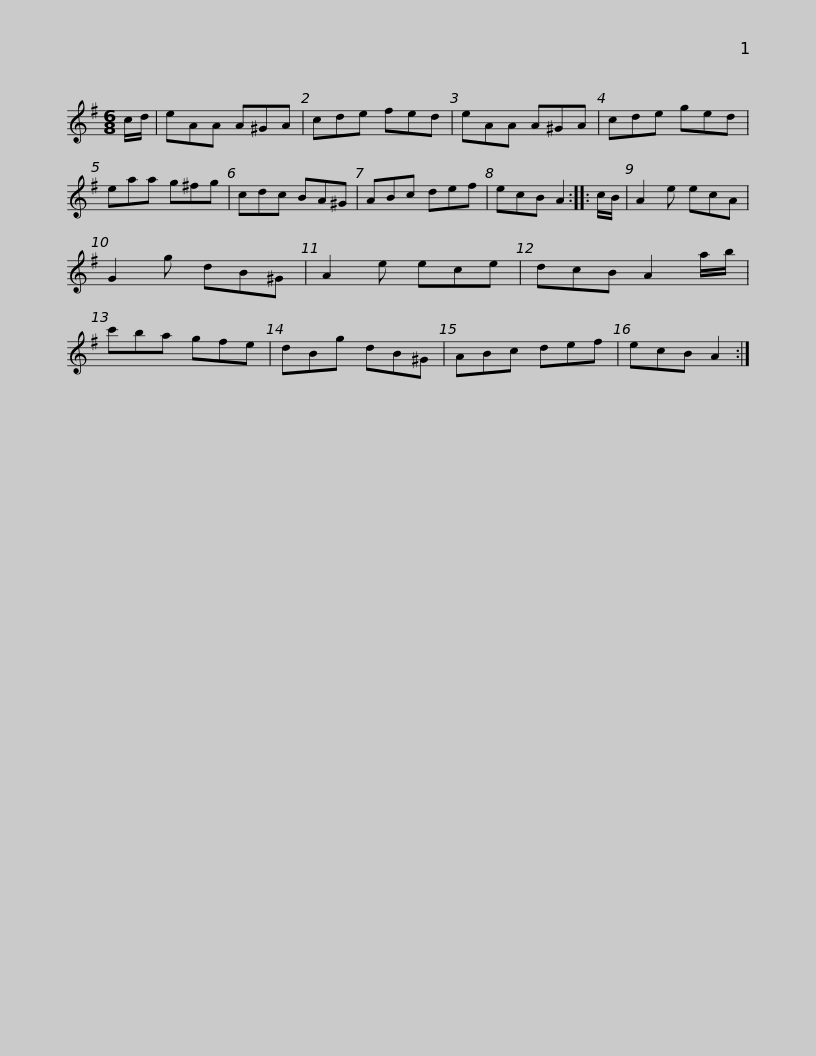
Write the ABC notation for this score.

X:1
L:1/8
M:6/8
I:linebreak $
K:G
V:1 treble
V:1
 c/d/ | eAA A^GA | cde fed | eAA A^GA | cde ged | %5
 eaa g^fg | cdc BA^G |$ ABc def | ecB A2 :: c/B/ | %10
 A2 e ecA | G2 g dB^G | A2 e ece | dcB A2 a/b/ | c'ba gfe |$ %15
 dBg dB^G | ABc def | ecB A2 :| %18
